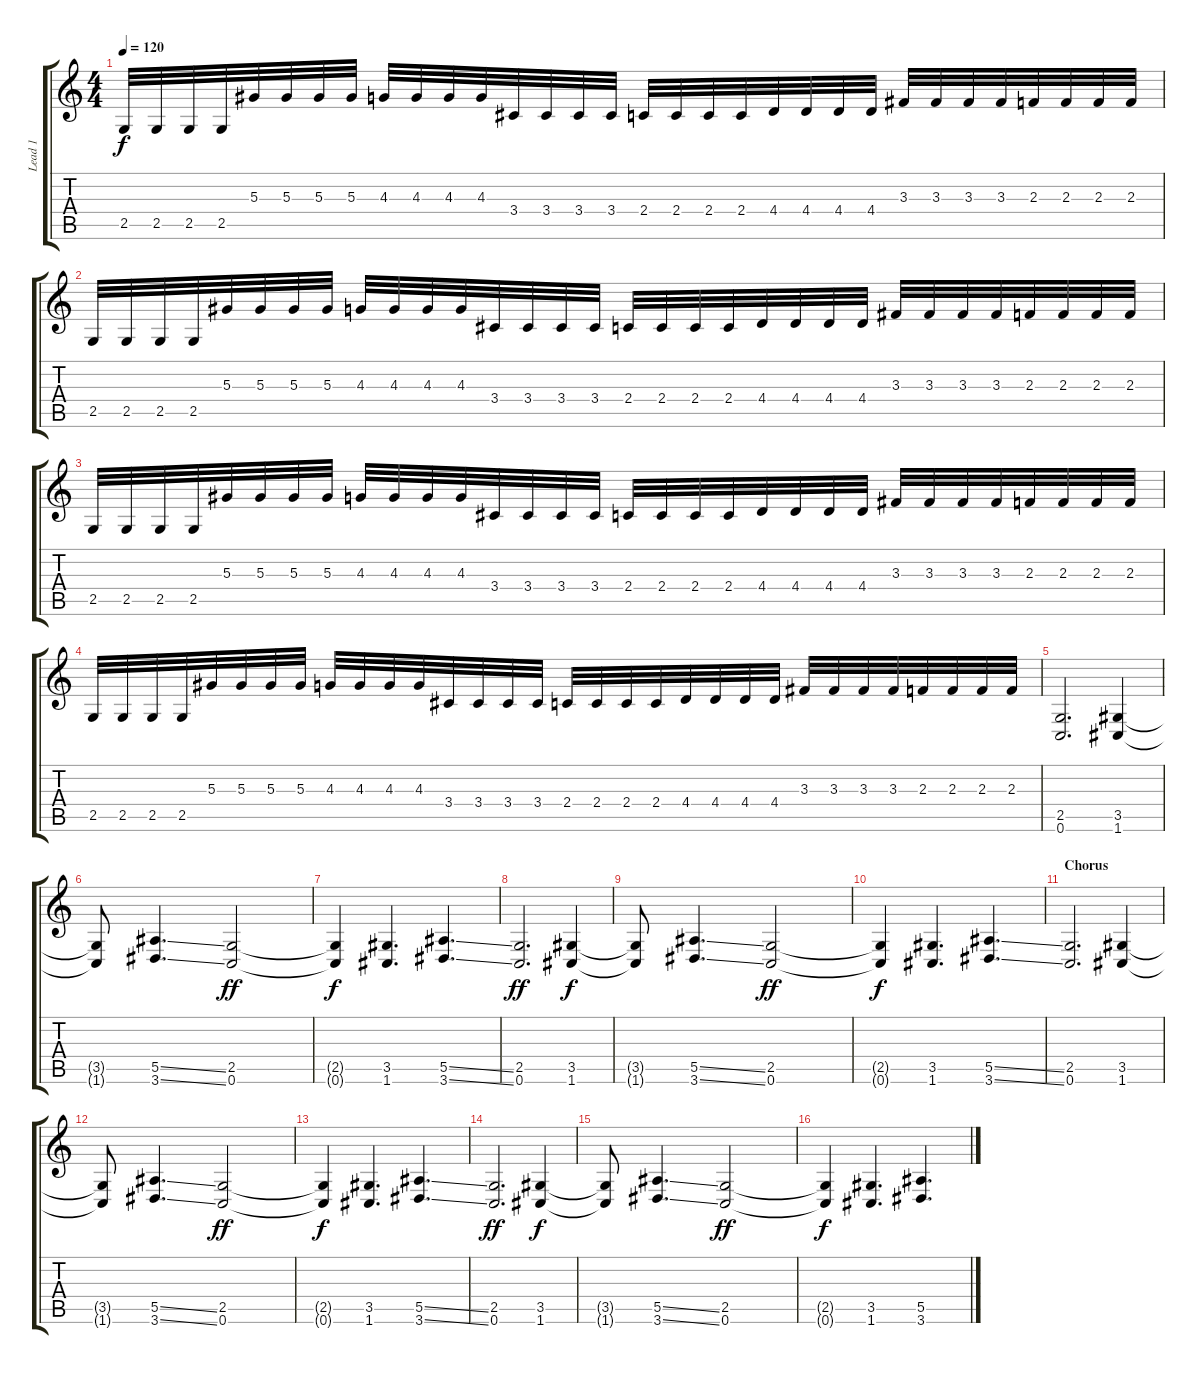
\track ("Lead 1" "Lead 1") {instrument overdrivenguitar}
\staff {score tabs}
\tuning (C4 G3 Eb3 Bb2 F2 C2) {hide}
\ts (4 4)
\tempo 120
\clef g2
\ks c
2.5.32{dy f} 2.5.32 2.5.32 2.5.32 5.3.32 5.3.32 5.3.32 5.3.32 4.3.32 4.3.32 4.3.32 4.3.32 3.4.32 3.4.32 3.4.32 3.4.32 2.4.32 2.4.32 2.4.32 2.4.32 4.4.32 4.4.32 4.4.32 4.4.32 3.3.32 3.3.32 3.3.32 3.3.32 2.3.32 2.3.32 2.3.32 2.3.32 |
2.5.32 2.5.32 2.5.32 2.5.32 5.3.32 5.3.32 5.3.32 5.3.32 4.3.32 4.3.32 4.3.32 4.3.32 3.4.32 3.4.32 3.4.32 3.4.32 2.4.32 2.4.32 2.4.32 2.4.32 4.4.32 4.4.32 4.4.32 4.4.32 3.3.32 3.3.32 3.3.32 3.3.32 2.3.32 2.3.32 2.3.32 2.3.32 |
2.5.32 2.5.32 2.5.32 2.5.32 5.3.32 5.3.32 5.3.32 5.3.32 4.3.32 4.3.32 4.3.32 4.3.32 3.4.32 3.4.32 3.4.32 3.4.32 2.4.32 2.4.32 2.4.32 2.4.32 4.4.32 4.4.32 4.4.32 4.4.32 3.3.32 3.3.32 3.3.32 3.3.32 2.3.32 2.3.32 2.3.32 2.3.32 |
2.5.32 2.5.32 2.5.32 2.5.32 5.3.32 5.3.32 5.3.32 5.3.32 4.3.32 4.3.32 4.3.32 4.3.32 3.4.32 3.4.32 3.4.32 3.4.32 2.4.32 2.4.32 2.4.32 2.4.32 4.4.32 4.4.32 4.4.32 4.4.32 3.3.32 3.3.32 3.3.32 3.3.32 2.3.32 2.3.32 2.3.32 2.3.32 |
(2.5 0.6).2{d} (3.5 1.6).4 |
(3.5{t} 1.6{t}).8 (5.5{ss} 3.6{ss}).4{d} (2.5 0.6).2{dy ff} |
(2.5{t} 0.6{t}).4{dy f} (3.5 1.6).4{d} (5.5{ss} 3.6{ss}).4{d} |
(2.5 0.6).2{d dy ff} (3.5 1.6).4{dy f} |
(3.5{t} 1.6{t}).8 (5.5{ss} 3.6{ss}).4{d} (2.5 0.6).2{dy ff} |
(2.5{t} 0.6{t}).4{dy f} (3.5 1.6).4{d} (5.5{ss} 3.6{ss}).4{d} |
\section ("" "Chorus")
(2.5 0.6).2{d} (3.5 1.6).4 |
(3.5{t} 1.6{t}).8 (5.5{ss} 3.6{ss}).4{d} (2.5 0.6).2{dy ff} |
(2.5{t} 0.6{t}).4{dy f} (3.5 1.6).4{d} (5.5{ss} 3.6{ss}).4{d} |
(2.5 0.6).2{d dy ff} (3.5 1.6).4{dy f} |
(3.5{t} 1.6{t}).8 (5.5{ss} 3.6{ss}).4{d} (2.5 0.6).2{dy ff} |
(2.5{t} 0.6{t}).4{dy f} (3.5 1.6).4{d} (5.5{ss} 3.6{ss}).4{d}
